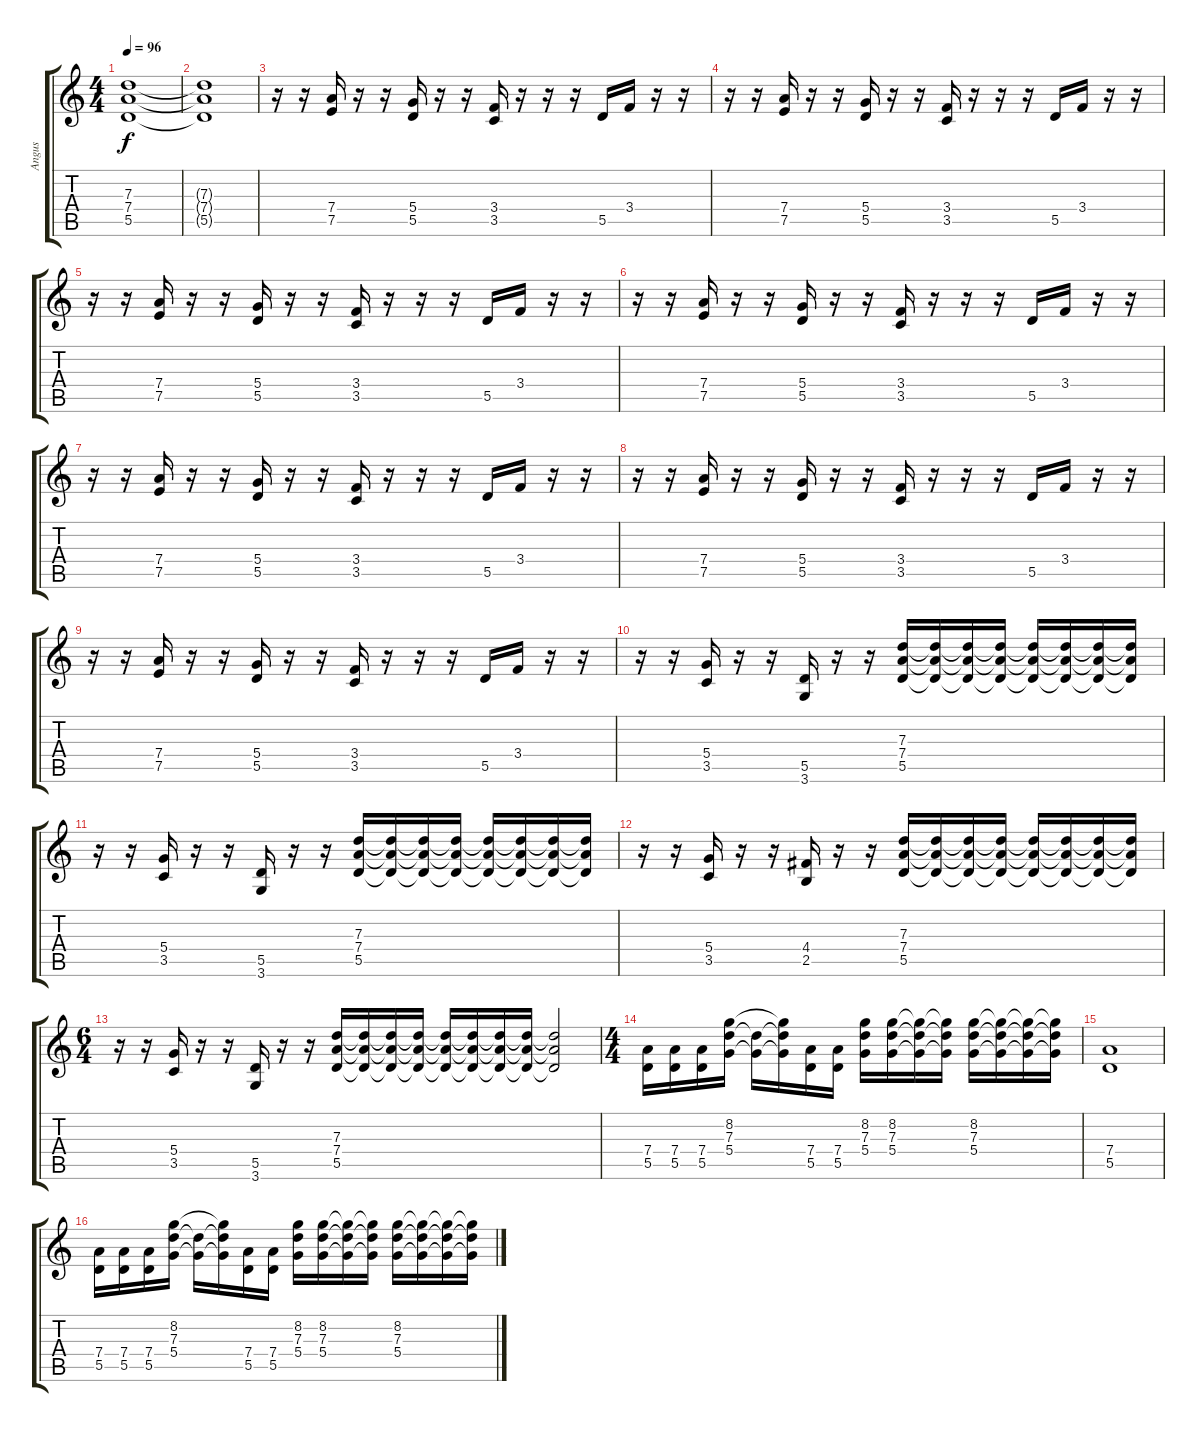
\track ("Angus" "Angus") {instrument distortionguitar}
\staff {score tabs}
\tuning (E4 B3 G3 D3 A2 E2) {hide}
\ts (4 4)
\tempo 96
\clef g2
\ks c
(7.3 7.4 5.5).1{dy f} |
(7.3{t} 7.4{t} 5.5{t}).1 |
r.16 r.16 (7.4 7.5).16 r.16 r.16 (5.4 5.5).16 r.16 r.16 (3.4 3.5).16 r.16 r.16 r.16 5.5.16 3.4.16 r.16 r.16 |
r.16 r.16 (7.4 7.5).16 r.16 r.16 (5.4 5.5).16 r.16 r.16 (3.4 3.5).16 r.16 r.16 r.16 5.5.16 3.4.16 r.16 r.16 |
r.16 r.16 (7.4 7.5).16 r.16 r.16 (5.4 5.5).16 r.16 r.16 (3.4 3.5).16 r.16 r.16 r.16 5.5.16 3.4.16 r.16 r.16 |
r.16 r.16 (7.4 7.5).16 r.16 r.16 (5.4 5.5).16 r.16 r.16 (3.4 3.5).16 r.16 r.16 r.16 5.5.16 3.4.16 r.16 r.16 |
r.16 r.16 (7.4 7.5).16 r.16 r.16 (5.4 5.5).16 r.16 r.16 (3.4 3.5).16 r.16 r.16 r.16 5.5.16 3.4.16 r.16 r.16 |
r.16 r.16 (7.4 7.5).16 r.16 r.16 (5.4 5.5).16 r.16 r.16 (3.4 3.5).16 r.16 r.16 r.16 5.5.16 3.4.16 r.16 r.16 |
r.16 r.16 (7.4 7.5).16 r.16 r.16 (5.4 5.5).16 r.16 r.16 (3.4 3.5).16 r.16 r.16 r.16 5.5.16 3.4.16 r.16 r.16 |
r.16 r.16 (5.4 3.5).16 r.16 r.16 (5.5 3.6).16 r.16 r.16 (7.3 7.4 5.5).16 (7.3{t} 7.4{t} 5.5{t}).16 (7.3{t} 7.4{t} 5.5{t}).16 (7.3{t} 7.4{t} 5.5{t}).16 (7.3{t} 7.4{t} 5.5{t}).16 (7.3{t} 7.4{t} 5.5{t}).16 (7.3{t} 7.4{t} 5.5{t}).16 (7.3{t} 7.4{t} 5.5{t}).16 |
r.16 r.16 (5.4 3.5).16 r.16 r.16 (5.5 3.6).16 r.16 r.16 (7.3 7.4 5.5).16 (7.3{t} 7.4{t} 5.5{t}).16 (7.3{t} 7.4{t} 5.5{t}).16 (7.3{t} 7.4{t} 5.5{t}).16 (7.3{t} 7.4{t} 5.5{t}).16 (7.3{t} 7.4{t} 5.5{t}).16 (7.3{t} 7.4{t} 5.5{t}).16 (7.3{t} 7.4{t} 5.5{t}).16 |
r.16 r.16 (5.4 3.5).16 r.16 r.16 (4.4 2.5).16 r.16 r.16 (7.3 7.4 5.5).16 (7.3{t} 7.4{t} 5.5{t}).16 (7.3{t} 7.4{t} 5.5{t}).16 (7.3{t} 7.4{t} 5.5{t}).16 (7.3{t} 7.4{t} 5.5{t}).16 (7.3{t} 7.4{t} 5.5{t}).16 (7.3{t} 7.4{t} 5.5{t}).16 (7.3{t} 7.4{t} 5.5{t}).16 |
\ts (6 4)
r.16 r.16 (5.4 3.5).16 r.16 r.16 (5.5 3.6).16 r.16 r.16 (7.3 7.4 5.5).16 (7.3{t} 7.4{t} 5.5{t}).16 (7.3{t} 7.4{t} 5.5{t}).16 (7.3{t} 7.4{t} 5.5{t}).16 (7.3{t} 7.4{t} 5.5{t}).16 (7.3{t} 7.4{t} 5.5{t}).16 (7.3{t} 7.4{t} 5.5{t}).16 (7.3{t} 7.4{t} 5.5{t}).16 (7.3{t} 7.4{t} 5.5{t}).2 |
\ts (4 4)
(7.4 5.5).16 (7.4 5.5).16 (7.4 5.5).16 (8.2 7.3 5.4).16 (7.3{t} 5.4{t}).16 (8.2{t} 7.3{t} 5.4{t}).16 (7.4 5.5).16 (7.4 5.5).16 (8.2 7.3 5.4).16 (8.2 7.3 5.4).16 (8.2{t} 7.3{t} 5.4{t}).16 (8.2{t} 7.3{t} 5.4{t}).16 (8.2 7.3 5.4).16 (8.2{t} 7.3{t} 5.4{t}).16 (8.2{t} 7.3{t} 5.4{t}).16 (8.2{t} 7.3{t} 5.4{t}).16 |
(7.4 5.5).1 |
(7.4 5.5).16 (7.4 5.5).16 (7.4 5.5).16 (8.2 7.3 5.4).16 (7.3{t} 5.4{t}).16 (8.2{t} 7.3{t} 5.4{t}).16 (7.4 5.5).16 (7.4 5.5).16 (8.2 7.3 5.4).16 (8.2 7.3 5.4).16 (8.2{t} 7.3{t} 5.4{t}).16 (8.2{t} 7.3{t} 5.4{t}).16 (8.2 7.3 5.4).16 (8.2{t} 7.3{t} 5.4{t}).16 (8.2{t} 7.3{t} 5.4{t}).16 (8.2{t} 7.3{t} 5.4{t}).16
